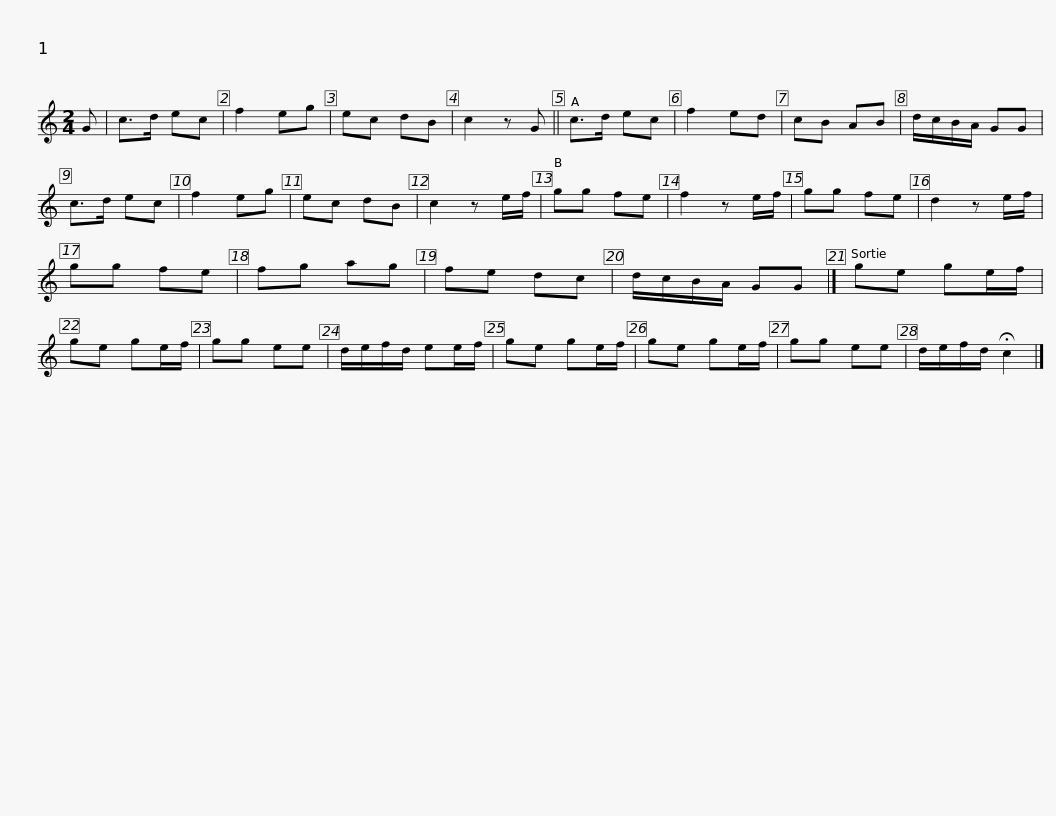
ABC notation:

X:1
L:1/8
M:2/4
I:linebreak $
K:C
V:1 treble
V:1
 G | c>d ec | f2 eg | ec dB | c2 z G || %5
 c>d ec | f2 ed | cB AB | d/c/B/A/ GG | c>d ec | %10
 f2 eg |$ ec dB | c2 z e/f/ | gg fe | f2 z e/f/ | %15
 gg fe | d2 z e/f/ | gg fe | fg ag | fe dc | %20
 d/c/B/A/ GG |]$ ge ge/f/ | ge ge/f/ | gg ee | d/e/f/d/ ee/f/ | %25
 ge ge/f/ | ge ge/f/ | gg ee | d/e/f/d/ !fermata!c2 |] %29
